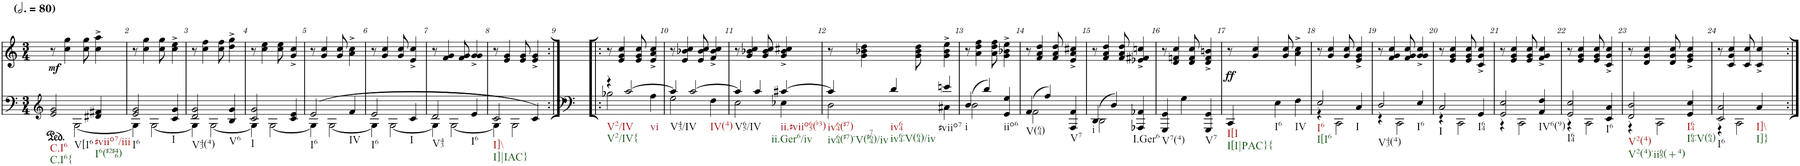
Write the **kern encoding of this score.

**kern	**kern	**dynam
*part1	*part1	*part1
*staff2	*staff1	*staff1/2
*I"Piano	*	*
*I'Pno.	*	*
*clefG2	*clefG2	*
*k[]	*k[]	*
*M3/4	*M3/4	*
*MM240	*MM240	*
=1	=1	=1
*^	*	*
!LO:TX:b:t=C.I6	!	!	!
!LO:TX:b:t=C.I6{	!	!	!
!LO:TX:b:t=V[I6	!	!	!
!	!	!	!LO:DY:a=2
2e/ 2g/	4ryy	8r	mf
.	.	4cc\ 4gg\	.
.	[2G\	.	.
.	.	8cc\ 8gg\	.
!LO:TX:b:t=#viio7/iii	!	!	!
!LO:TX:b:t=I6(#2#46)	!	!	!
4d#X/ 4f#X/	.	4cc\^ 4aa\^	.
=2	=2	=2	=2
!LO:TX:b:t=I6	!	!	!
2e/ 2g/	4G\]	8r	.
.	.	4cc\ 4gg\	.
.	[2G\	.	.
.	.	8cc\ 8gg\	.
!LO:TX:b:t=I	!	!	!
4c/ 4g/	.	4cc\^ 4ee\^	.
=3	=3	=3	=3
!LO:TX:b:t=V43(4)	!	!	!
2d/ 2g/	4G\]	8r	.
.	.	4cc\ 4ff\	.
.	[2G\	.	.
.	.	8cc\ 8ff\	.
!LO:TX:b:t=V6	!	!	!
4B/ 4g/	.	4dd\^ 4gg\^	.
=4	=4	=4	=4
!LO:TX:b:t=I	!	!	!
2c/ 2g/	4G\]	8r	.
.	.	4cc\ 4ee\	.
.	[2G\	.	.
.	.	8cc\ 8ee\	.
4c/ 4e/	.	4g/^ 4cc/^	.
=5	=5	=5	=5
!LO:TX:b:t=I6	!	!	!
2e/	4G\]	8r	.
.	.	4g/ 4cc/	.
.	[2G\	.	.
.	.	8g/ 8cc/	.
!LO:TX:b:t=IV	!	!	!
4f/	.	4a\^ 4cc\^	.
=6	=6	=6	=6
!LO:TX:b:t=I6	!	!	!
2e/	4G\]	8r	.
.	.	4g/ 4cc/	.
.	[2G\	.	.
.	.	8g/ 8cc/	.
!LO:TX:b:t=I	!	!	!
4c/	.	4e/^ 4cc/^	.
=7	=7	=7	=7
!LO:TX:b:t=V43	!	!	!
2d/	4G\]	8r	.
.	.	4f/ 4g/	.
.	[2G\	.	.
.	.	8f/ 8g/	.
!LO:TX:b:t=I6	!	!	!
4e/	.	4g/^ 4g/^	.
=8	=8	=8	=8
!LO:TX:b:t=I]\\	!	!	!
!LO:TX:b:t=I]|IAC}	!	!	!
2c/	4G\]	8r	.
.	.	4e/ 4g/	.
.	2G\	.	.
.	.	8e/ 8g/	.
4c/	.	4e/^ 4g/^	.
=9:|!|:	=9:|!|:	=9:|!|:	=9:|!|:
*clefF4	*	*	*
!LO:TX:b:t=V2/IV	!	!	!
!LO:TX:b:t=V2/IV{	!	!	!
4r	2B-X\	8r	.
.	.	4e/ 4g/ 4cc/	.
!LO:TX:b:t=vi	!	!	!
[2c/	.	.	.
.	.	8e/ 8g/ 8cc/	.
.	4A\	4e/^ 4a/^ 4cc/^	.
=10	=10	=10	=10
!LO:TX:b:t=V43/IV	!	!	!
4c/]	2G\	8r	.
.	.	4e/ 4b-X/ 4cc/	.
!LO:TX:b:t=IV(4)	!	!	!
[2c/	.	.	.
.	.	8e/ 8b-/ 8cc/	.
.	4F\	4f/^ 4b-/^ 4cc/^	.
=11	=11	=11	=11
!LO:TX:b:t=V65/IV	!	!	!
4c/]	2E\	8r	.
.	.	4g/ 4b-X/ 4cc/	.
4c/	.	.	.
.	.	8g/ 8b-/ 8cc/	.
!LO:TX:b:t=ii.#viio65(b3)	!	!	!
!LO:TX:b:t=ii.Ger6/iv	!	!	!
[4c#X/	4E-X\	4g/^ 4b-/^ 4cc#X/^	.
=12	=12	=12	=12
!LO:TX:b:t=iv64(#7)	!	!	!
!LO:TX:b:t=iv64(#7)-V(#764)/iv	!	!	!
4c#/]	2D\	8r	.
.	.	4g\ 4b-X\ 4dd\	.
!LO:TX:b:t=iv64	!	!	!
!LO:TX:b:t=iv64-V(64)/iv	!	!	!
4d/	.	.	.
.	.	8g\ 8b-\ 8dd\	.
!LO:TX:b:t=#viio7	!	!	!
4en/	4C#X\	4g\^ 4b-\^ 4ee\^	.
=13	=13	=13	=13
!LO:TX:b:t=i	!	!	!
4D/	2D\	8r	.
.	.	4a\ 4dd\ 4ff\	.
4d/	.	.	.
.	.	8a\ 8dd\ 8ff\	.
!LO:TX:b:t=iio6	!	!	!
4GG/ 4G/	4ryy	4g\^ 4b-X\^ 4ee\^	.
=14	=14	=14	=14
!LO:TX:b:t=V(64)	!	!	!
4AA/	2AA\	8r	.
.	.	4f/ 4a/ 4dd/	.
4A/	.	.	.
.	.	8f/ 8a/ 8dd/	.
!LO:TX:b:t=V7	!	!	!
4AAA/ 4AA/	4ryy	4e/^ 4a/^ 4cc#X/^	.
=15	=15	=15	=15
!LO:TX:b:t=i	!	!	!
4DD/	2DD\	8r	.
.	.	4f/ 4a/ 4dd/	.
4D/	.	.	.
.	.	8f/ 8a/ 8dd/	.
!LO:TX:b:t=I.Ger6	!	!	!
4AAA-X/ 4AA-X/	4ryy	4e-X/^ 4f#X/^ 4ccn/^	.
=16	=16	=16	=16
!LO:TX:b:t=V7(4)	!	!	!
*v	*v	*	*
4GGG/ 4GG/	8r	.
.	4d/ 4fn/ 4cc/	.
4G\	.	.
.	8d/ 8f/ 8cc/	.
!LO:TX:b:t=V7	!	!
4GGG/ 4GG/	4d/^ 4f/^ 4bn/^	.
=17	=17	=17
!LO:TX:b:t=I[I	!	!
!LO:TX:b:t=I[I|PAC}{	!	!
!	!	!LO:DY:b
4CC/	8r	ff
.	4g/ 4cc/	.
!LO:TX:b:t=I6	!	!
4E\	.	.
.	8g/ 8cc/	.
!LO:TX:b:t=IV	!	!
4F\	4a\^ 4cc\^	.
=18	=18	=18
*^	*	*
!LO:TX:b:t=I6	!	!	!
!LO:TX:b:t=I[I6	!	!	!
2E/	4r	8r	.
.	.	4g/ 4cc/	.
.	2CC\	.	.
.	.	8g/ 8cc/	.
!LO:TX:b:t=I	!	!	!
4C/	.	4e/^ 4g/^ 4cc/^	.
=19	=19	=19	=19
!LO:TX:b:t=V43(4)	!	!	!
2D/	4r	8r	.
.	.	4f/ 4g/ 4cc/	.
.	2CC\	.	.
.	.	8f/ 8g/ 8cc/	.
!LO:TX:b:t=I6	!	!	!
4E/	.	4g/^ 4g/^ 4cc/^	.
=20	=20	=20	=20
!LO:TX:b:t=I	!	!	!
2C/	4r	8r	.
.	.	4e/ 4g/ 4cc/	.
.	2CC\	.	.
.	.	8e/ 8g/ 8cc/	.
!LO:TX:b:t=I64	!	!	!
4GG/	.	4c/^ 4g/^ 4cc/^	.
=21	=21	=21	=21
2GG/ 2E/	4r	8r	.
.	.	4e/ 4g/ 4cc/	.
.	2CC\	.	.
.	.	8e/ 8g/ 8cc/	.
!LO:TX:b:t=IV6(9)	!	!	!
4AA/ 4F/	.	4f/^ 4g/^ 4cc/^	.
=22	=22	=22	=22
!LO:TX:b:t=I64	!	!	!
2GG/ 2E/	4r	8r	.
.	.	4e/ 4g/ 4cc/	.
.	2CC\	.	.
.	.	8e/ 8g/ 8cc/	.
!LO:TX:b:t=I6	!	!	!
4EE/ 4C/	.	4c/^ 4g/^ 4cc/^	.
=23	=23	=23	=23
!LO:TX:b:t=V2(4)	!	!	!
!LO:TX:b:t=V2(4)-ii65(+4)	!	!	!
2FF/ 2D/	4r	8r	.
.	.	4d/ 4g/ 4cc/	.
.	2CC\	.	.
.	.	8d/ 8g/ 8cc/	.
!LO:TX:b:t=I64	!	!	!
!LO:TX:b:t=I64-V(64)	!	!	!
4GG/ 4E/	.	4e/^ 4g/^ 4cc/^	.
=24	=24	=24	=24
!LO:TX:b:t=I6	!	!	!
2EE/ 2C/	4r	8r	.
.	.	4c/ 4g/ 4cc/	.
.	2CC\	.	.
.	.	8c/ 8cc/	.
!LO:TX:b:t=I]\\	!	!	!
!LO:TX:b:t=I]}	!	!	!
4C/	.	4c/^ 4cc/^	.
*v	*v	*	*
=:|!	=:|!	=:|!
*-	*-	*-
